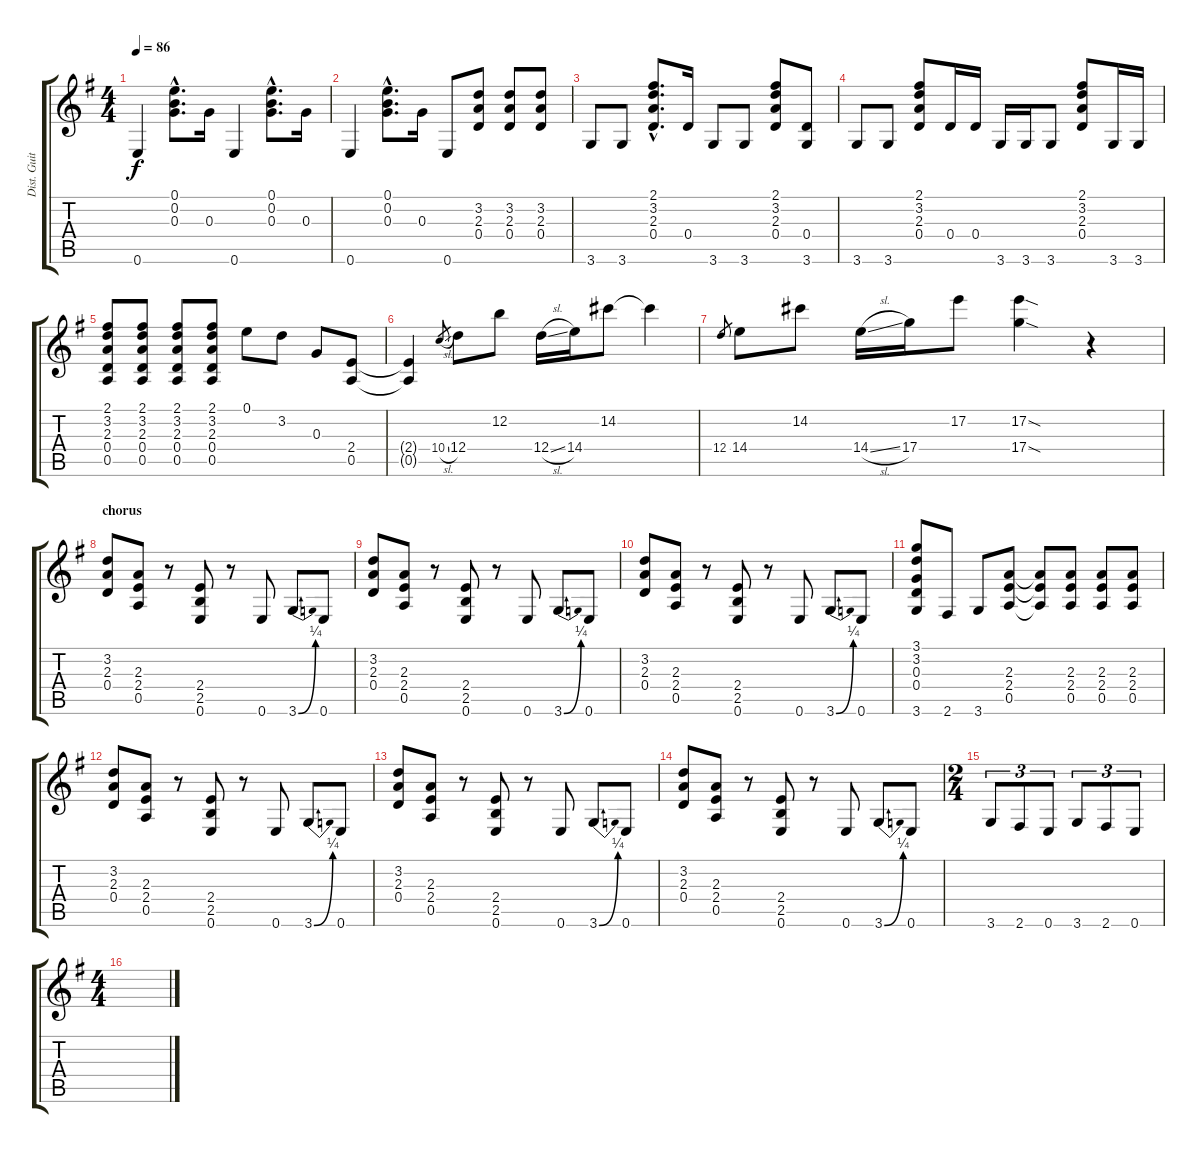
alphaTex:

\track ("Dist. Guitar 2" "Dist. Guit") {instrument distortionguitar}
\staff {score tabs}
\tuning (E4 B3 G3 D3 A2 E2) {hide}
\ts (4 4)
\tempo 86
\clef g2
\ks eminor
0.6.4{dy f} (0.1{hac} 0.2{hac} 0.3{hac}).8{d} 0.3.16 0.6.4 (0.1{hac} 0.2{hac} 0.3{hac}).8{d} 0.3.16 |
0.6.4 (0.1{hac} 0.2{hac} 0.3{hac}).8{d} 0.3.16 0.6.8 (3.2 2.3 0.4).8 (3.2 2.3 0.4).8 (3.2 2.3 0.4).8 |
3.6.8 3.6.8 (2.1{hac} 3.2{hac} 2.3{hac} 0.4{hac}).8{d} 0.4.16 3.6.8 3.6.8 (2.1 3.2 2.3 0.4).8 (0.4 3.6).8 |
3.6.8 3.6.8 (2.1 3.2 2.3 0.4).8 0.4.16 0.4.16 3.6.16 3.6.16 3.6.8 (2.1 3.2 2.3 0.4).8 3.6.16 3.6.16 |
(2.1 3.2 2.3 0.4 0.5).8 (2.1 3.2 2.3 0.4 0.5).8 (2.1 3.2 2.3 0.4 0.5).8 (2.1 3.2 2.3 0.4 0.5).8 0.1.8 3.2.8 0.3.8 (2.4 0.5).8 |
(2.4{t} 0.5{t}).4 10.4{sl}.8{gr} 12.4.8 12.2.8 12.4{sl}.16 14.4.16 14.2.8 14.2{t}.4 |
12.4.8{gr} 14.4.8 14.2.8 14.4{sl}.16 17.4.16 17.2.8 (17.2{sod} 17.4{sod}).4 r.4 |
\section ("" "chorus")
(3.2 2.3 0.4).8 (2.3 2.4 0.5).8 r.8 (2.4 2.5 0.6).8 r.8 0.6.8 3.6{be (bend 0 0 60 1)}.8 0.6.8 |
(3.2 2.3 0.4).8 (2.3 2.4 0.5).8 r.8 (2.4 2.5 0.6).8 r.8 0.6.8 3.6{be (bend 0 0 60 1)}.8 0.6.8 |
(3.2 2.3 0.4).8 (2.3 2.4 0.5).8 r.8 (2.4 2.5 0.6).8 r.8 0.6.8 3.6{be (bend 0 0 60 1)}.8 0.6.8 |
(3.1 3.2 0.3 0.4 3.6).8 2.6.8 3.6.8 (2.3 2.4 0.5).8 (2.3{t} 2.4{t} 0.5{t}).8 (2.3 2.4 0.5).8 (2.3 2.4 0.5).8 (2.3 2.4 0.5).8 |
(3.2 2.3 0.4).8 (2.3 2.4 0.5).8 r.8 (2.4 2.5 0.6).8 r.8 0.6.8 3.6{be (bend 0 0 60 1)}.8 0.6.8 |
(3.2 2.3 0.4).8 (2.3 2.4 0.5).8 r.8 (2.4 2.5 0.6).8 r.8 0.6.8 3.6{be (bend 0 0 60 1)}.8 0.6.8 |
(3.2 2.3 0.4).8 (2.3 2.4 0.5).8 r.8 (2.4 2.5 0.6).8 r.8 0.6.8 3.6{be (bend 0 0 60 1)}.8 0.6.8 |
\ts (2 4)
3.6.8{tu (3 2)} 2.6.8{tu (3 2)} 0.6.8{tu (3 2)} 3.6.8{tu (3 2)} 2.6.8{tu (3 2)} 0.6.8{tu (3 2)} |
\ts (4 4)
